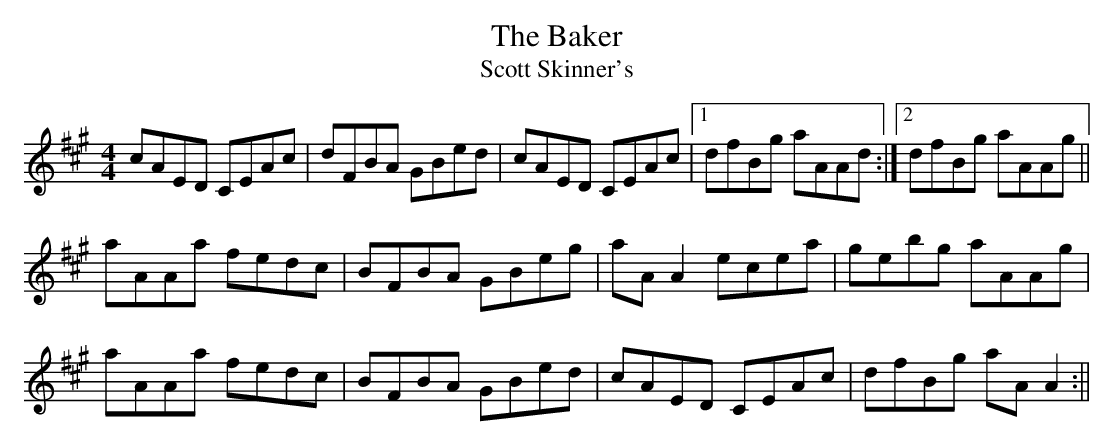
X:1
T:The Baker
T:Scott Skinner's
M:4/4
L:1/8
K:A
cAED CEAc|dFBA GBed|cAED CEAc|1 dfBg aAAd:|2 dfBg aAAg||
aAAa fedc|BFBA GBeg|aAA2 ecea|gebg aAAg|
aAAa fedc|BFBA GBed|cAED CEAc|dfBg aAA2:||
